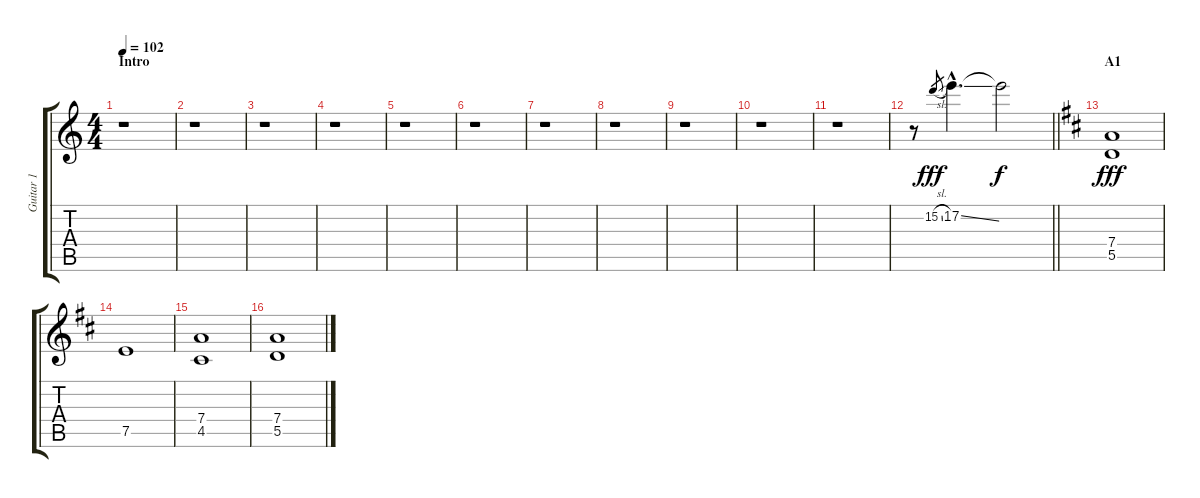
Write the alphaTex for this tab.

\track ("Guitar 1" "Guitar 1") {instrument overdrivenguitar}
\staff {score tabs}
\tuning (E4 B3 G3 D3 A2 E2) {hide}
\ts (4 4)
\section ("" "Intro")
\tempo 102
\clef g2
\ks c
r.1{dy fff instrument overdrivenguitar} |
r.1 |
r.1 |
r.1 |
r.1 |
r.1 |
r.1 |
r.1 |
r.1 |
r.1 |
r.1 |
\barLineRight lightlight
r.8 15.2{sl}.8{gr} 17.2{ss hac}.4{d} 17.2{t}.2{dy f} |
\section ("" "A1")
\ks d
(7.4 5.5).1{dy fff} |
7.5.1 |
(7.4 4.5).1 |
(7.4 5.5).1
